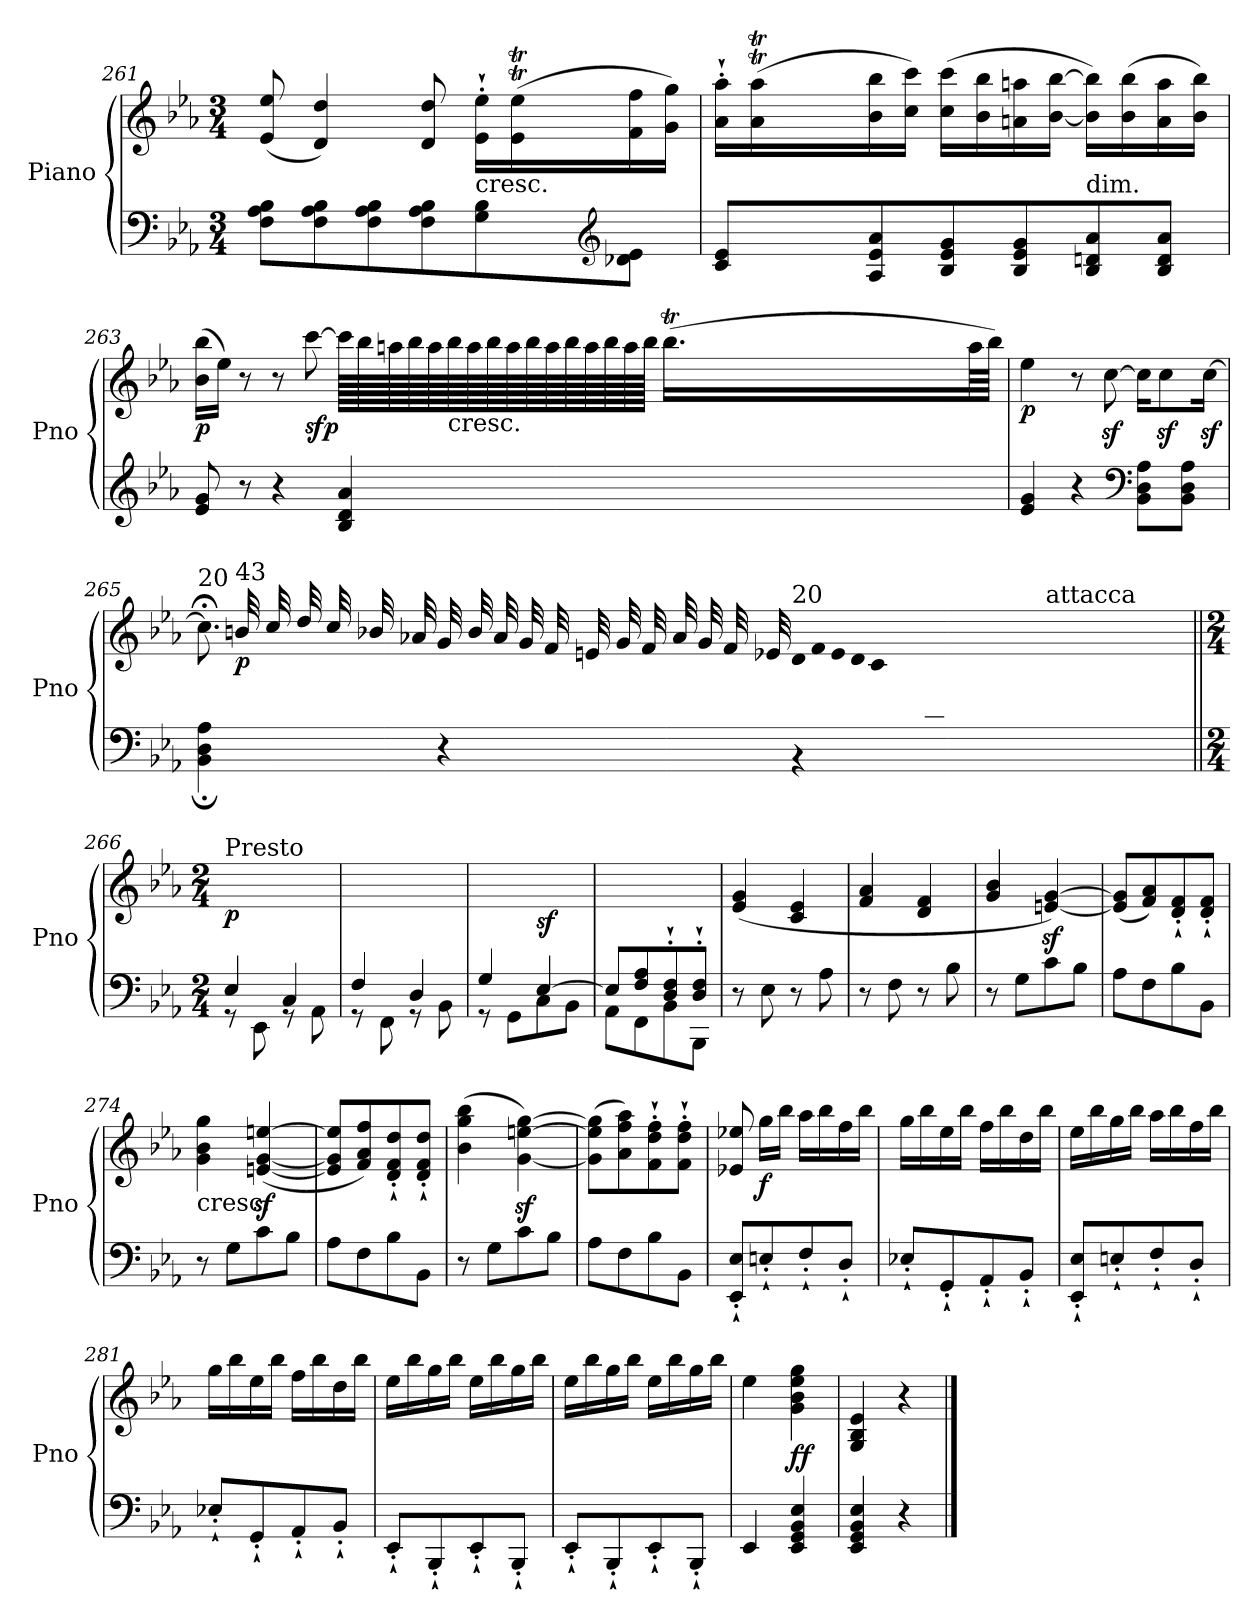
**kern	**kern	**dynam
*part1	*part1	*part1
*staff2	*staff1	*staff1/2
*I"Piano	*	*
*I'Pno	*	*
!!LO:PB:g=z
*clefF4	*clefG2	*
*k[b-e-a-]	*k[b-e-a-]	*
*E-:	*E-:	*
*M3/4	*M3/4	*
=261	=261	=261
*	*^	*
8F\ 8A-\ 8B-\L	(8e-/ 8ee-/	40%23ryy	.
8F\ 8A-\ 8B-\	4d/ 4dd/)	.	.
8F\ 8A-\ 8B-\	.	.	.
8F\ 8A-\ 8B-\	8d/ 8dd/	.	.
!	!LO:TX:b:t=cresc.	!	!
8G\ 8B-\	16e-\`' 16ee-\`'LL	.	.
.	(16e-\T 16ee-\T	.	.
*	*	*Xtuplet	*
.	.	80ffyy	.
.	.	80ee-yy	.
.	.	80ddyy	.
.	.	80ee-yy	.
*clefG2	*	*	*
8d-X\ 8e-\J	16f\ 16ff\	8ryy	.
.	16g\ 16gg\JJ)	.	.
=262	=262	=262	=262
8c/ 8e-/L	16a-\`' 16aa-\`'LL	20.ryy	.
.	(16a-\T 16aa-\T	.	.
.	.	80bb-yy	.
.	.	80aa-yy	.
.	.	80ggyy	.
.	.	80aa-yy	.
8A-/ 8e-/ 8a-/	16b-\ 16bb-\	2ryy	.
.	16cc\ 16ccc\JJ)	.	.
8B-/ 8e-/ 8g/	(16cc\ 16ccc\LL	.	.
.	16b-\ 16bb-\	.	.
8B-/ 8e-/ 8g/	16an\ 16aan\	.	.
.	[16b-\ [16bb-\JJ	.	.
!LO:TX:a:t=dim.	!	!	!
8B-/ 8dn/ 8a-/	16b-\] 16bb-\]LL)	.	.
.	(16b-\ 16bb-\	.	.
8B-/ 8d/ 8a-/J	16a\ 16aa\	8ryy	.
.	16b-\ 16bb-\JJ)	.	.
=263	=263	=263	=263
!	!	!	!LO:DY:b
8e-/ 8g/	(16b-\ 16bb-\LL	160%101ryy	p
.	16ee-\JJ)	.	.
8r	8r	.	.
4r	8r	.	.
!	!	!	!LO:DY:b
.	[8ccc\	.	sfp
4B-/ 4d/ 4a-/	128ccc\LLLLL]	.	.
.	128bb-\	.	.
.	128aan\	.	.
.	128bb-\	.	.
.	128aa\	.	.
!	!LO:TX:b:t=cresc.	!	!
.	128bb-\	.	.
.	128aa\	.	.
.	128bb-\	.	.
.	128aa\	.	.
.	128bb-\	.	.
.	128aa\	.	.
.	128bb-\	.	.
.	128aa\	.	.
.	128bb-\	.	.
.	128aa\	.	.
.	128bb-\JJJJJ	.	.
.	(16.bb-T\LL	.	.
.	.	160cccyy	.
.	.	160bb-yy	.
.	.	160cccyy	.
.	.	160bb-yy	.
.	.	160cccyy	.
.	.	160bb-yy	.
.	.	160cccyy	.
.	.	160bb-yy	.
.	.	160cccyy	.
.	.	160bb-yy	.
.	.	160cccyy	.
.	.	160bb-yy	.
.	.	160cccyy	.
.	.	160bb-yy	.
.	64aa\LL	32ryy	.
.	64bb-\JJJJ)	.	.
*	*v	*v	*
!!LO:LB:g=z
=264	=264	=264
!	!	!LO:DY:b
4e-/ 4g/	4ee-\	p
4r	8r	.
.	[8ccz<\	.
*clefF4	*	*
8BB-\ 8D\ 8A-\L	16cc\KL]	.
.	8ccz<\	.
8BB-\ 8D\ 8A-\J	.	.
.	[16ccz<\Jk	.
=265	=265	=265
*^	*	*
!	!	!LO:TX:a:t=20	!
96%53ryy	4BB-\;< 4D\;< 4A-\;<	12.cc;<\]	.
!	!	!LO:TX:a:t=43	!
!	!	!	!LO:DY:b
.	.	(48bn/LL	p
.	.	48cc/	.
.	.	48dd/	.
.	.	48cc/	.
.	.	48b-X/	.
.	.	48a-X/	.
.	4r	48g/	.
.	.	48b-/	.
.	.	48a-/	.
.	.	48g/	.
.	.	48f/	.
.	.	48en/	.
.	.	48g/	.
.	.	48f/	.
.	.	48a-/	.
.	.	48g/	.
.	.	48f/	.
.	.	48e-X/	.
!	!	!LO:TX:a:t=20	!
!	!	!LO:N:vis=16	!
.	4r	96d/	.
!	!	!LO:N:vis=16	!
.	.	96f/	.
!	!	!LO:N:vis=16	!
.	.	96e-/	.
!	!	!LO:N:vis=16	!
.	.	96d/	.
!	!	!LO:N:vis=16	!
.	.	96c/	.
!LO:N:vis=16	!	!	!
96B-/	.	48%7ryy	.
!LO:N:vis=16	!	!	!
96An/	.	.	.
!LO:N:vis=16	!	!	!
96c/	.	.	.
!LO:N:vis=16	!	!	!
96B-/	.	.	.
!LO:N:vis=16	!	!	!
96A-X/	.	.	.
!LO:N:vis=16	!	!	!
96G/JJ)	.	.	.
!LO:N:vis=4	!	!	!
1920%83B-'/	.	.	.
!LO:N:vis=4	!	!	!
1920%83A-'/	.	.	.
!	!	!LO:TX:a:t=attacca	!
.	.	96%5ryy	.
!LO:N:vis=4	!	!	!
1920%83F'/	.	.	.
1920%11ryy	.	.	.
!!LO:LB:g=z
=266||	=266||	=266||	=266||
*M2/4	*	*M2/4	*
!	!	!LO:TX:a:t=Presto	!
!	!	!	!LO:DY:b
4E-/	8rGG	2ryy	p
.	8EE-\	.	.
4C/	8rGG	.	.
.	8AA-\	.	.
=267	=267	=267	=267
4F/	8rGG	2ryy	.
.	8FF\	.	.
4D/	8rGG	.	.
.	8BB-\	.	.
=268	=268	=268	=268
4G/	8rGG	4ryy	.
.	8GG\L	.	.
!	!	!	!LO:DY:b
[4E-/	8C\	4ryy	sf
.	8BB-\J	.	.
=269	=269	=269	=269
8E-/L]	8AA-\L	2ryy	.
8F/ 8A-/	8FF\	.	.
8D/`' 8F/`'	8BB-\	.	.
8D/`' 8F/`'J	8BBB-\J	.	.
*v	*v	*	*
=270	=270	=270
8r	(4e-/ 4g/	.
8E-\	.	.
8r	4c/ 4e-/	.
8A-\	.	.
=271	=271	=271
8r	4f/ 4a-/	.
8F\	.	.
8r	4d/ 4f/	.
8B-\	.	.
=272	=272	=272
8r	4g/ 4b-/	.
8G\L	.	.
8c\	[4en/z< [4g/z<)	.
8B-\J	.	.
!!LO:PB:g=z
=273	=273	=273
8A-\L	(8e/] 8g/]L	.
8F\	8f/ 8a-/)	.
8B-\	8d/`' 8f/`'	.
8BB-\J	8d/`' 8f/`'J	.
=274	=274	=274
!	!LO:TX:b:t=cresc.	!
8r	4g\ 4b-\ 4gg\	.
8G\L	.	.
8c\	([4en/z< [4g/z< [4een/z<	.
8B-\J	.	.
=275	=275	=275
8A-\L	8e/] 8g/] 8ee/]L	.
8F\	8f/ 8a-/ 8ff/)	.
8B-\	8d/`' 8f/`' 8dd/`'	.
8BB-\J	8d/`' 8f/`' 8dd/`'J	.
=276	=276	=276
8r	(4b-\ 4gg\ 4bb-\	.
8G\L	.	.
8c\	[4g\z< [4een\z< [4gg\z<)	.
8B-\J	.	.
=277	=277	=277
8A-\L	(8g\] 8ee\] 8gg\]L	.
8F\	8a-\ 8ff\ 8aa-\)	.
8B-\	8f\`' 8dd\`' 8ff\`'	.
8BB-\J	8f\`' 8dd\`' 8ff\`'J	.
=278	=278	=278
8EE-/`' 8E-/`'L	8e-X/ 8ee-X/	.
!	!	!LO:DY:b
8En`'/	16gg\LL	f
.	16bb-\JJ	.
8F`'/	16aa-\LL	.
.	16bb-\	.
8D`'/J	16ff\	.
.	16bb-\JJ	.
!!LO:PB:g=z
=279	=279	=279
8E-X`'/L	16gg\LL	.
.	16bb-\	.
8GG`'/	16ee-\	.
.	16bb-\JJ	.
8AA-`'/	16ff\LL	.
.	16bb-\	.
8BB-`'/J	16dd\	.
.	16bb-\JJ	.
!!LO:PB:g=z
=280	=280	=280
8EE-/`' 8E-/`'L	16ee-\LL	.
.	16bb-\	.
8En`'/	16gg\	.
.	16bb-\JJ	.
8F`'/	16aa-\LL	.
.	16bb-\	.
8D`'/J	16ff\	.
.	16bb-\JJ	.
=281	=281	=281
8E-X`'/L	16gg\LL	.
.	16bb-\	.
8GG`'/	16ee-\	.
.	16bb-\JJ	.
8AA-`'/	16ff\LL	.
.	16bb-\	.
8BB-`'/J	16dd\	.
.	16bb-\JJ	.
=282	=282	=282
8EE-`'/L	16ee-\LL	.
.	16bb-\	.
8BBB-`'/	16gg\	.
.	16bb-\JJ	.
8EE-`'/	16ee-\LL	.
.	16bb-\	.
8BBB-`'/J	16gg\	.
.	16bb-\JJ	.
=283	=283	=283
8EE-`'/L	16ee-\LL	.
.	16bb-\	.
8BBB-`'/	16gg\	.
.	16bb-\JJ	.
8EE-`'/	16ee-\LL	.
.	16bb-\	.
8BBB-`'/J	16gg\	.
.	16bb-\JJ	.
!!LO:PB:g=z
=284	=284	=284
4EE-/	4ee-\	.
!	!	!LO:DY:b
4EE-/ 4GG/ 4BB-/ 4E-/	4g\ 4b-\ 4ee-\ 4gg\	ff
=285	=285	=285
4EE-/ 4GG/ 4BB-/ 4E-/	4G/ 4B-/ 4e-/	.
4r	4r	.
==	==	==
*-	*-	*-
